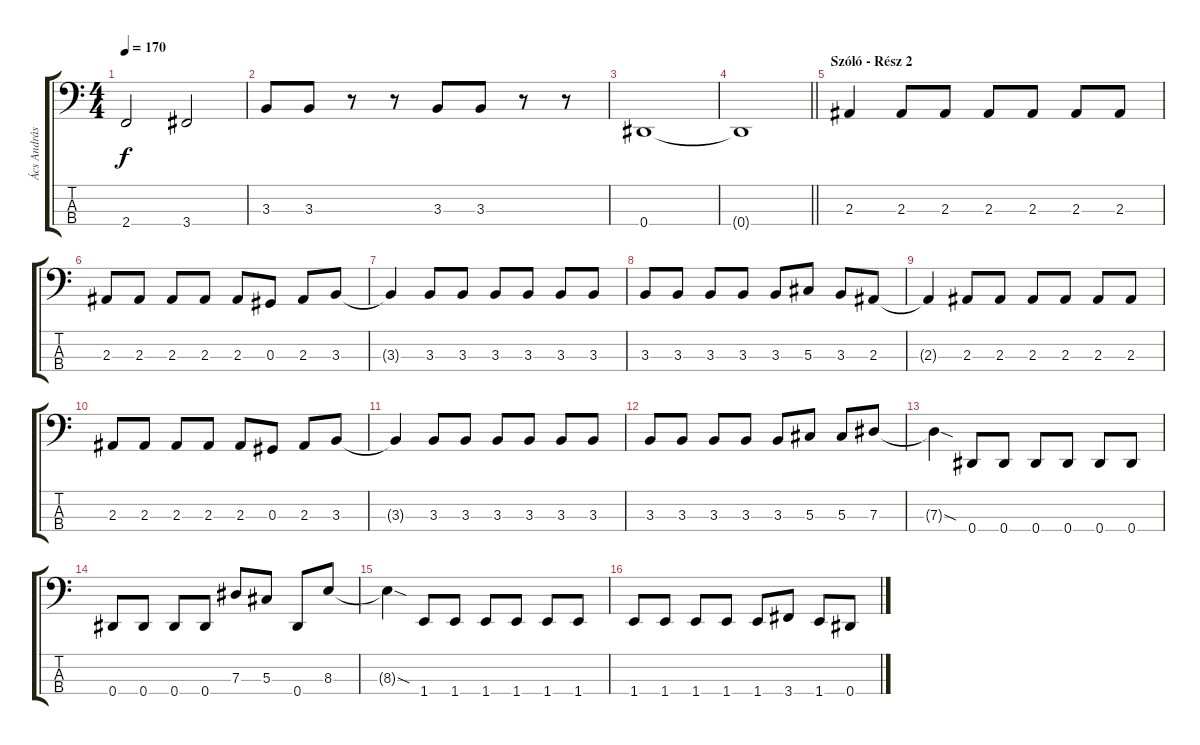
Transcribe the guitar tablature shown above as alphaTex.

\track ("Ács András - Basszusgitár" "Ács András") {instrument electricbassfinger}
\staff {score tabs}
\tuning (Gb2 Db2 Ab1 Eb1) {hide}
\ts (4 4)
\tempo 170
\clef f4
\ks c
2.4.2{dy f} 3.4.2 |
3.3.8 3.3.8 r.8 r.8 3.3.8 3.3.8 r.8 r.8 |
0.4.1 |
\barLineRight lightlight
0.4{t}.1 |
\section ("" "Szóló - Rész 2")
2.3.4 2.3.8 2.3.8 2.3.8 2.3.8 2.3.8 2.3.8 |
2.3.8 2.3.8 2.3.8 2.3.8 2.3.8 0.3.8 2.3.8 3.3.8 |
3.3{t}.4 3.3.8 3.3.8 3.3.8 3.3.8 3.3.8 3.3.8 |
3.3.8 3.3.8 3.3.8 3.3.8 3.3.8 5.3.8 3.3.8 2.3.8 |
2.3{t}.4 2.3.8 2.3.8 2.3.8 2.3.8 2.3.8 2.3.8 |
2.3.8 2.3.8 2.3.8 2.3.8 2.3.8 0.3.8 2.3.8 3.3.8 |
3.3{t}.4 3.3.8 3.3.8 3.3.8 3.3.8 3.3.8 3.3.8 |
3.3.8 3.3.8 3.3.8 3.3.8 3.3.8 5.3.8 5.3.8 7.3.8 |
7.3{sod t}.4 0.4.8 0.4.8 0.4.8 0.4.8 0.4.8 0.4.8 |
0.4.8 0.4.8 0.4.8 0.4.8 7.3.8 5.3.8 0.4.8 8.3.8 |
8.3{sod t}.4 1.4.8 1.4.8 1.4.8 1.4.8 1.4.8 1.4.8 |
1.4.8 1.4.8 1.4.8 1.4.8 1.4.8 3.4.8 1.4.8 0.4.8
